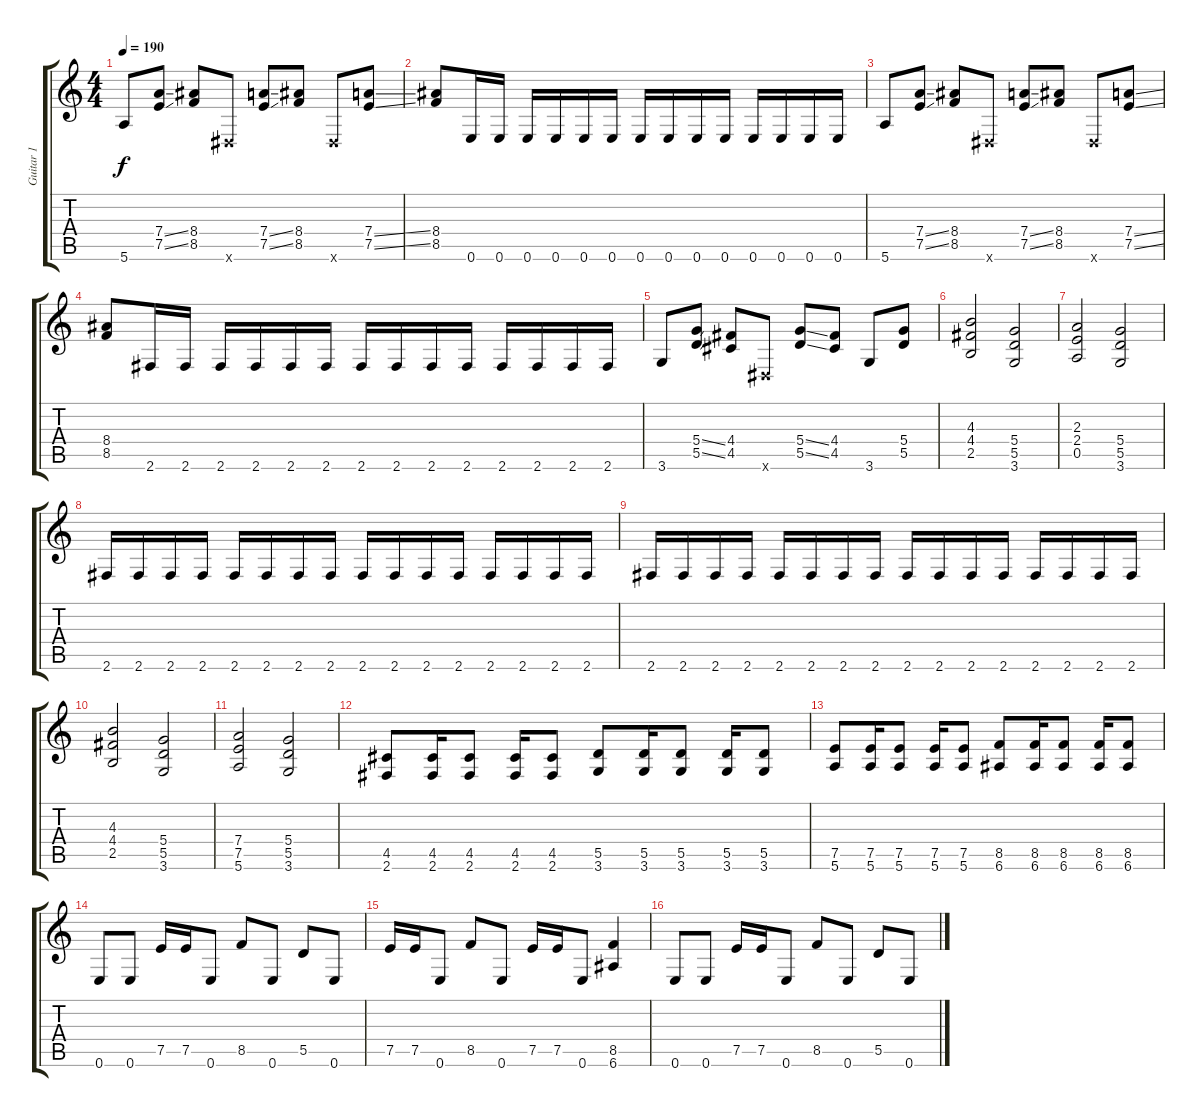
\track ("Guitar 1" "Guitar 1") {instrument distortionguitar}
\staff {score tabs}
\tuning (E4 B3 G3 D3 A2 E2) {hide}
\ts (4 4)
\tempo 190
\clef g2
\ks c
5.6.8{dy f} (7.4{ss} 7.5{ss}).8 (8.4 8.5).8 -1.6{x}.8 (7.4{ss} 7.5{ss}).8 (8.4 8.5).8 -1.6{x}.8 (7.4{ss} 7.5{ss}).8 |
(8.4 8.5).8 0.6.16 0.6.16 0.6.16 0.6.16 0.6.16 0.6.16 0.6.16 0.6.16 0.6.16 0.6.16 0.6.16 0.6.16 0.6.16 0.6.16 |
5.6.8 (7.4{ss} 7.5{ss}).8 (8.4 8.5).8 -1.6{x}.8 (7.4{ss} 7.5{ss}).8 (8.4 8.5).8 -1.6{x}.8 (7.4{ss} 7.5{ss}).8 |
(8.4 8.5).8 2.6.16 2.6.16 2.6.16 2.6.16 2.6.16 2.6.16 2.6.16 2.6.16 2.6.16 2.6.16 2.6.16 2.6.16 2.6.16 2.6.16 |
3.6.8 (5.4{ss} 5.5{ss}).8 (4.4 4.5).8 -1.6{x}.8 (5.4{ss} 5.5{ss}).8 (4.4 4.5).8 3.6.8 (5.4 5.5).8 |
(4.3 4.4 2.5).2 (5.4 5.5 3.6).2 |
(2.3 2.4 0.5).2 (5.4 5.5 3.6).2 |
2.6.16 2.6.16 2.6.16 2.6.16 2.6.16 2.6.16 2.6.16 2.6.16 2.6.16 2.6.16 2.6.16 2.6.16 2.6.16 2.6.16 2.6.16 2.6.16 |
2.6.16 2.6.16 2.6.16 2.6.16 2.6.16 2.6.16 2.6.16 2.6.16 2.6.16 2.6.16 2.6.16 2.6.16 2.6.16 2.6.16 2.6.16 2.6.16 |
(4.3 4.4 2.5).2 (5.4 5.5 3.6).2 |
(7.4 7.5 5.6).2 (5.4 5.5 3.6).2 |
(4.5 2.6).8 (4.5 2.6).16 (4.5 2.6).8 (4.5 2.6).16 (4.5 2.6).8 (5.5 3.6).8 (5.5 3.6).16 (5.5 3.6).8 (5.5 3.6).16 (5.5 3.6).8 |
(7.5 5.6).8 (7.5 5.6).16 (7.5 5.6).8 (7.5 5.6).16 (7.5 5.6).8 (8.5 6.6).8 (8.5 6.6).16 (8.5 6.6).8 (8.5 6.6).16 (8.5 6.6).8 |
0.6.8 0.6.8 7.5.16 7.5.16 0.6.8 8.5.8 0.6.8 5.5.8 0.6.8 |
7.5.16 7.5.16 0.6.8 8.5.8 0.6.8 7.5.16 7.5.16 0.6.8 (8.5 6.6).4 |
0.6.8 0.6.8 7.5.16 7.5.16 0.6.8 8.5.8 0.6.8 5.5.8 0.6.8
